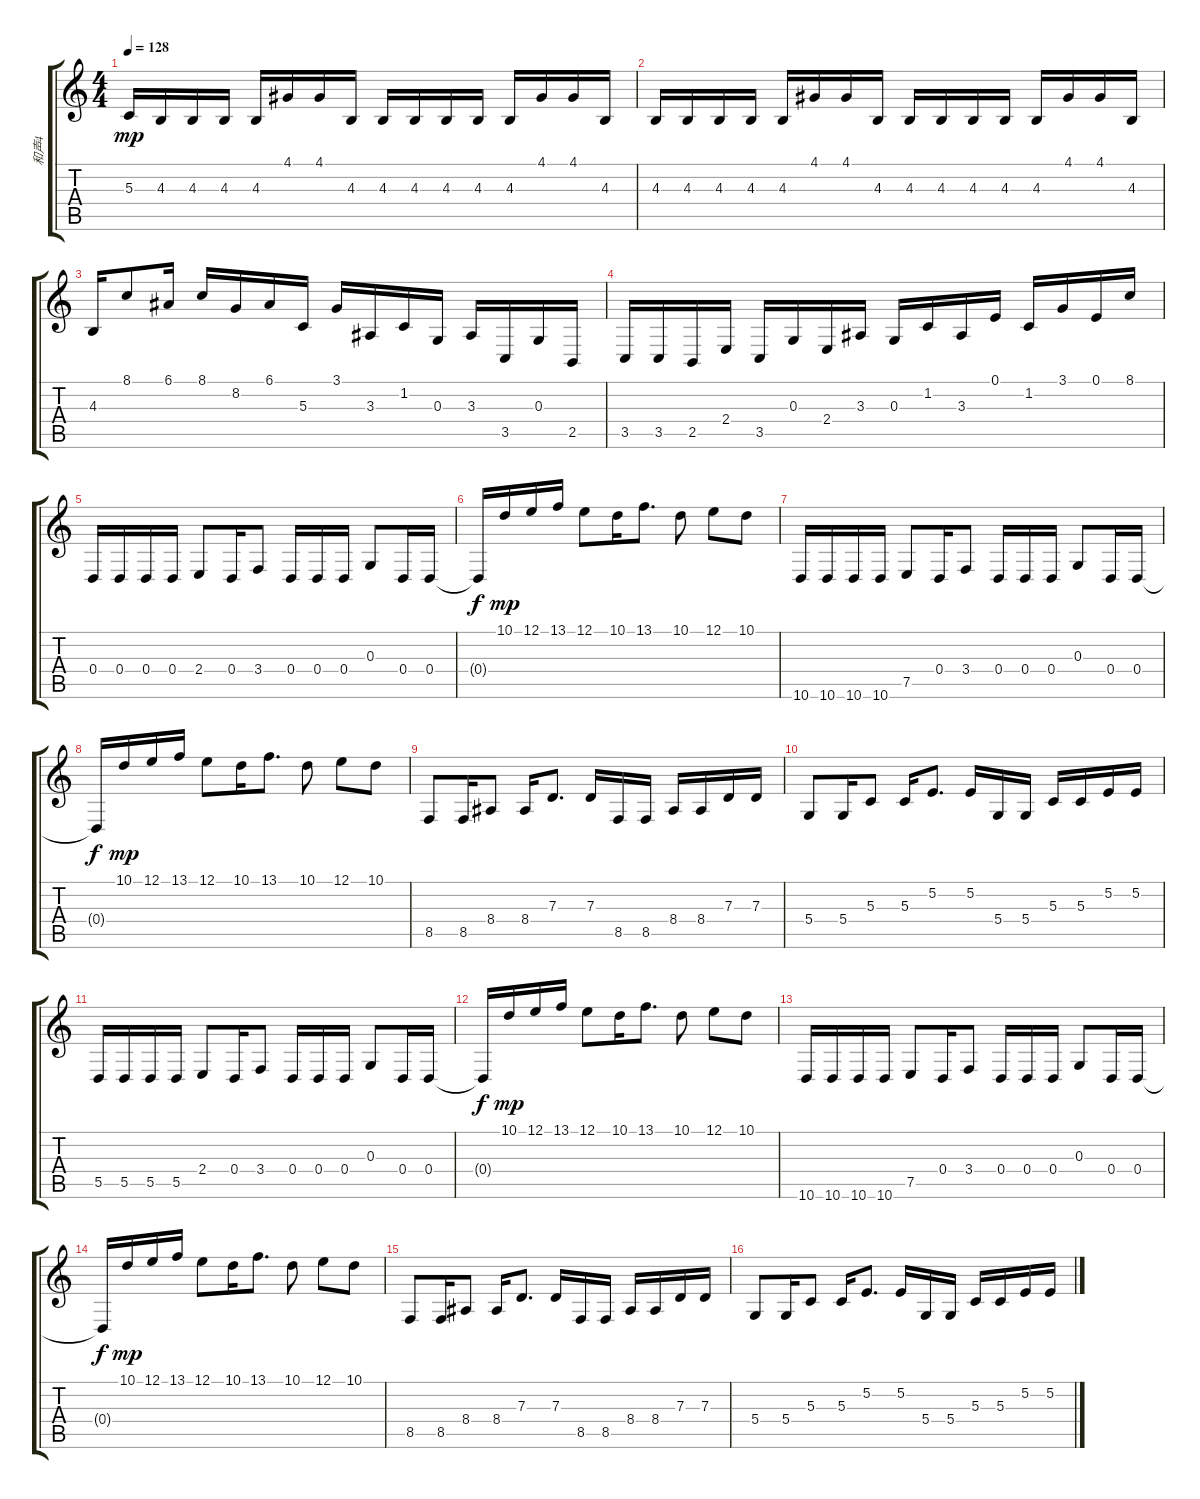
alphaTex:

\track ("和声4" "和声4") {instrument brasssection}
\staff {score tabs}
\tuning (E4 B3 G3 D3 A2 E2) {hide}
\ts (4 4)
\tempo 128
\clef g2
\ks c
5.3.16{dy mp} 4.3.16 4.3.16 4.3.16 4.3.16 4.1.16 4.1.16 4.3.16 4.3.16 4.3.16 4.3.16 4.3.16 4.3.16 4.1.16 4.1.16 4.3.16 |
4.3.16 4.3.16 4.3.16 4.3.16 4.3.16 4.1.16 4.1.16 4.3.16 4.3.16 4.3.16 4.3.16 4.3.16 4.3.16 4.1.16 4.1.16 4.3.16 |
4.3.16 8.1.8 6.1.16 8.1.16 8.2.16 6.1.16 5.3.16 3.1.16 3.3.16 1.2.16 0.3.16 3.3.16 3.5.16 0.3.16 2.5.16 |
3.5.16 3.5.16 2.5.16 2.4.16 3.5.16 0.3.16 2.4.16 3.3.16 0.3.16 1.2.16 3.3.16 0.1.16 1.2.16 3.1.16 0.1.16 8.1.16 |
0.4.16{instrument distortionguitar} 0.4.16 0.4.16 0.4.16 2.4.8 0.4.16 3.4.8 0.4.16 0.4.16 0.4.16 0.3.8 0.4.16 0.4.16 |
0.4{t}.16{dy f} 10.1.16{dy mp} 12.1.16 13.1.16 12.1.8 10.1.16 13.1.8{d} 10.1.8 12.1.8 10.1.8 |
10.6.16{instrument overdrivenguitar} 10.6.16 10.6.16 10.6.16 7.5.8 0.4.16 3.4.8 0.4.16 0.4.16 0.4.16 0.3.8 0.4.16 0.4.16 |
0.4{t}.16{dy f} 10.1.16{dy mp} 12.1.16 13.1.16 12.1.8 10.1.16 13.1.8{d} 10.1.8 12.1.8 10.1.8 |
8.5.8{instrument overdrivenguitar} 8.5.16 8.4.8 8.4.16 7.3.8{d} 7.3.16 8.5.16 8.5.16 8.4.16 8.4.16 7.3.16 7.3.16 |
5.4.8 5.4.16 5.3.8 5.3.16 5.2.8{d} 5.2.16 5.4.16 5.4.16 5.3.16 5.3.16 5.2.16 5.2.16 |
5.5.16{instrument overdrivenguitar} 5.5.16 5.5.16 5.5.16 2.4.8 0.4.16 3.4.8 0.4.16 0.4.16 0.4.16 0.3.8 0.4.16 0.4.16 |
0.4{t}.16{dy f} 10.1.16{dy mp} 12.1.16 13.1.16 12.1.8 10.1.16 13.1.8{d} 10.1.8 12.1.8 10.1.8 |
10.6.16{instrument overdrivenguitar} 10.6.16 10.6.16 10.6.16 7.5.8 0.4.16 3.4.8 0.4.16 0.4.16 0.4.16 0.3.8 0.4.16 0.4.16 |
0.4{t}.16{dy f} 10.1.16{dy mp} 12.1.16 13.1.16 12.1.8 10.1.16 13.1.8{d} 10.1.8 12.1.8 10.1.8 |
8.5.8{instrument overdrivenguitar} 8.5.16 8.4.8 8.4.16 7.3.8{d} 7.3.16 8.5.16 8.5.16 8.4.16 8.4.16 7.3.16 7.3.16 |
5.4.8 5.4.16 5.3.8 5.3.16 5.2.8{d} 5.2.16 5.4.16 5.4.16 5.3.16 5.3.16 5.2.16 5.2.16
